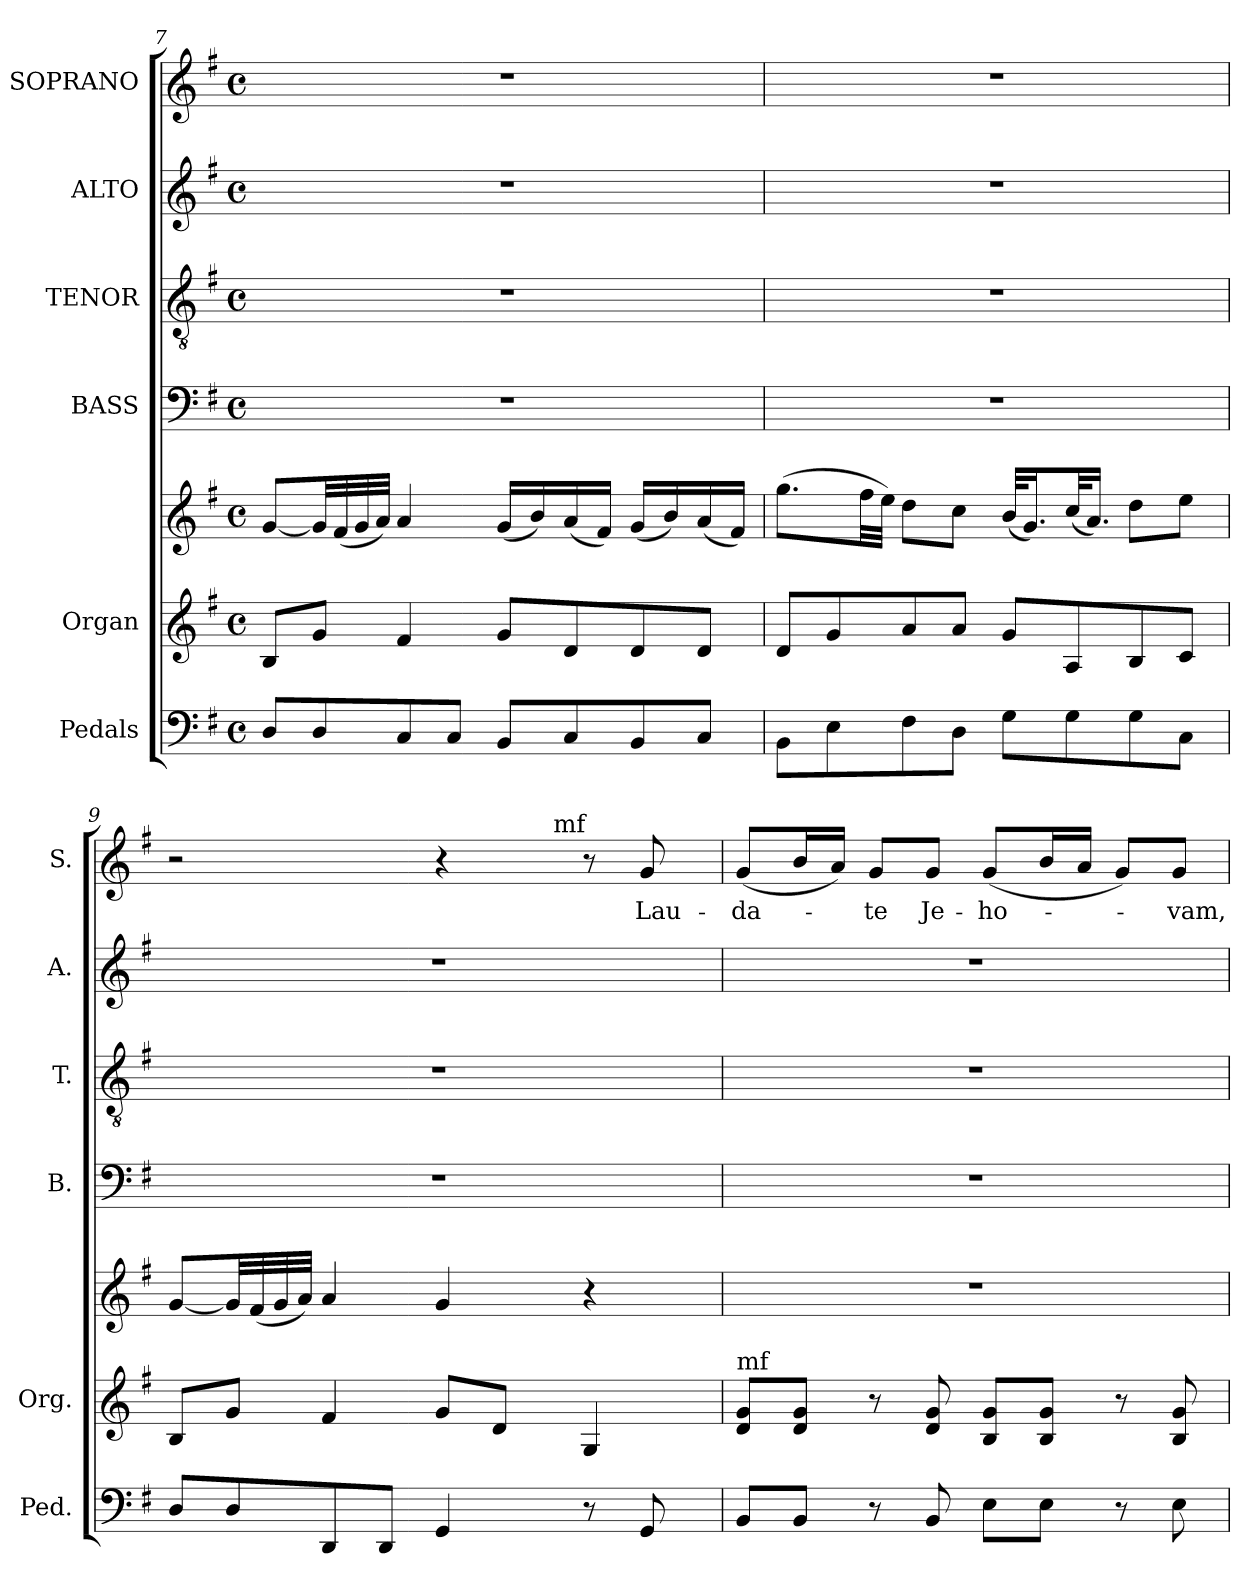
**kern	**kern	**kern	**kern	**kern	**kern	**kern	**text
*part6	*part5	*part5	*part4	*part3	*part2	*part1	*part1
*staff7	*staff6	*staff5	*staff4	*staff3	*staff2	*staff1	*staff1
*I"Pedals	*I"Organ	*	*I"BASS	*I"TENOR	*I"ALTO	*I"SOPRANO	*
*I'Ped.	*I'Org.	*	*I'B.	*I'T.	*I'A.	*I'S.	*
!!LO:LB:g=z
*clefF4	*clefG2	*clefG2	*clefF4	*clefGv2	*clefG2	*clefG2	*
*	*	*	*	*ITrd7c12	*	*	*
*k[f#]	*k[f#]	*k[f#]	*k[f#]	*k[f#]	*k[f#]	*k[f#]	*
*G:	*G:	*G:	*G:	*G:	*G:	*G:	*
*M4/4	*M4/4	*M4/4	*M4/4	*M4/4	*M4/4	*M4/4	*
*met(c)	*met(c)	*met(c)	*met(c)	*met(c)	*met(c)	*met(c)	*
=7	=7	=7	=7	=7	=7	=7	=7
8Di/L	8Bi/L	[8gi/L	1r	1r	1r	1r	.
8Di/	8gi/J	32gi/LL]	.	.	.	.	.
.	.	(32f#i/	.	.	.	.	.
.	.	32gi/	.	.	.	.	.
.	.	32ai/JJJ)	.	.	.	.	.
8Ci/	4f#i/	4ai/	.	.	.	.	.
8Ci/J	.	.	.	.	.	.	.
8BBi/L	8gi/L	(16gi/LL	.	.	.	.	.
.	.	16bi/)	.	.	.	.	.
8Ci/	8di/	(16ai/	.	.	.	.	.
.	.	16f#i/JJ)	.	.	.	.	.
8BBi/	8di/	(16gi/LL	.	.	.	.	.
.	.	16bi/)	.	.	.	.	.
8Ci/J	8di/J	(16ai/	.	.	.	.	.
.	.	16f#i/JJ)	.	.	.	.	.
=8	=8	=8	=8	=8	=8	=8	=8
8BBi\L	8di/L	(8.ggi\L	1r	1r	1r	1r	.
8Ei\	8gi/	.	.	.	.	.	.
.	.	32ff#i\LL	.	.	.	.	.
.	.	32eei\JJJ)	.	.	.	.	.
8F#i\	8ai/	8ddi\L	.	.	.	.	.
8Di\J	8ai/J	8cci\J	.	.	.	.	.
8Gi\L	8gi/L	(32bi/KLL	.	.	.	.	.
.	.	16.gi/J)	.	.	.	.	.
8Gi\	8Ai/	(32cci/KL	.	.	.	.	.
.	.	16.ai/JJ)	.	.	.	.	.
8Gi\	8Bi/	8ddi\L	.	.	.	.	.
8Ci\J	8ci/J	8eei\J	.	.	.	.	.
=9	=9	=9	=9	=9	=9	=9	=9
*	*	*	*	*	*	*^	*
8Di/L	8Bi/L	[8gi/L	1r	1r	1r	2r	2ryy	.
8Di/	8gi/J	32gi/LL]	.	.	.	.	.	.
.	.	(32f#i/	.	.	.	.	.	.
.	.	32gi/	.	.	.	.	.	.
.	.	32ai/JJJ)	.	.	.	.	.	.
8DDi/	4f#i/	4ai/	.	.	.	.	.	.
8DDi/J	.	.	.	.	.	.	.	.
4GGi/	8gi/L	4gi/	.	.	.	4r	8ryy	.
.	8di/J	.	.	.	.	.	16ryy	.
.	.	.	.	.	.	.	64ryy	.
.	.	.	.	.	.	.	256ryy	.
!	!	!	!	!	!	!	!LO:TX:a:t=mf	!
.	.	.	.	.	.	.	4ryy	.
8r	4Gi/	4r	.	.	.	8r	.	.
!	!	!	!	!	!	!	!	!LO:LY:b:color=#000000
8GGi/	.	.	.	.	.	8gi/	.	Lau-
.	.	.	.	.	.	.	32ryy	.
.	.	.	.	.	.	.	128.ryy	.
*	*	*	*	*	*	*v	*v	*
=10	=10	=10	=10	=10	=10	=10	=10
*	*	*	*	*	*	*^	*
!	!LO:TX:a:t=mf	!	!	!	!	!	!	!
!	!	!	!	!	!	!	!	!LO:LY:b:color=#000000
*	*	*	*	*	*	*v	*v	*
8BBi/L	8di/ 8giL	1r	1r	1r	1r	(8gi/L	-da-
8BBi/J	8di/ 8giJ	.	.	.	.	16bi/L	.
.	.	.	.	.	.	16ai/JJ)	.
!	!	!	!	!	!	!	!LO:LY:b:color=#000000
8r	8r	.	.	.	.	8gi/L	-te
!	!	!	!	!	!	!	!LO:LY:b:color=#000000
8BBi/	8di/ 8gi	.	.	.	.	8gi/J	Je-
!	!	!	!	!	!	!	!LO:LY:b:color=#000000
8Ei\L	8Bi/ 8giL	.	.	.	.	(8gi/L	-ho-
8Ei\J	8Bi/ 8giJ	.	.	.	.	16bi/L	.
.	.	.	.	.	.	16ai/JJ	.
8r	8r	.	.	.	.	8gi/L)	.
!	!	!	!	!	!	!	!LO:LY:b:color=#000000
8Ei\	8Bi/ 8gi	.	.	.	.	8gi/J	-vam,
=	=	=	=	=	=	=	=
*-	*-	*-	*-	*-	*-	*-	*-
